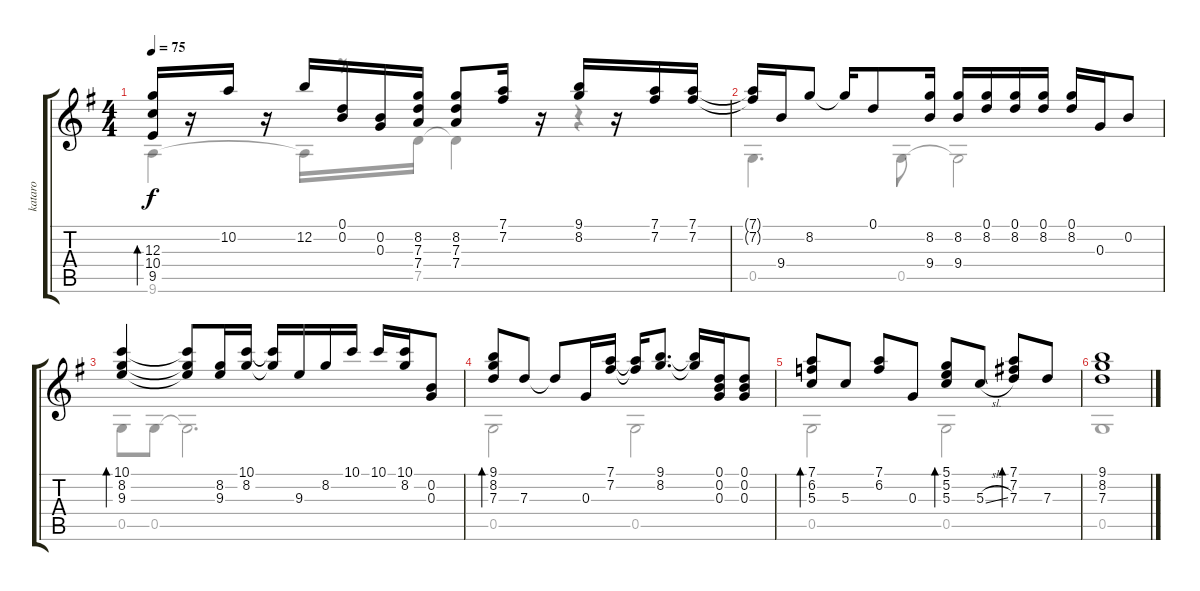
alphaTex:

\track ("kataro" "kataro") {instrument acousticguitarsteel}
\staff {score tabs}
\tuning (D4 B3 G3 D3 G2 C2) {hide}
\voice
\ts (4 4)
\tempo 75
\clef g2
\ks g
(12.3 10.4 9.5).16{bd 60 dy f} r.16 10.2.16 r.16 12.2.16 (0.1 0.2).16 (0.2 0.3).16 (8.2 7.3 7.4).16 (8.2 7.3 7.4).8 (7.1 7.2).16 r.16 (9.1 8.2).16 r.16 (7.1 7.2).16 (7.1 7.2).16 |
(7.1{t} 7.2{t}).16 9.4.16 8.2.8 8.2{t}.16 0.1.8 (8.2 9.4).16 (8.2 9.4).16 (0.1 8.2).16 (0.1 8.2).16 (0.1 8.2).16 (0.1 8.2).16 0.3.16 0.2.8 |
(10.1 8.2 9.3).4{bd 60} (10.1{t} 8.2{t} 9.3{t}).8 (8.2 9.3).16 (10.1 8.2).16 (10.1{t} 8.2{t}).16 9.3.16 8.2.16 10.1.16 10.1.16 (10.1 8.2).16 (0.2 0.3).8 |
(9.1 8.2 7.3).8{bd 60} 7.3.8 7.3{t}.8 0.3.16 (7.1 7.2).16 (7.1{t} 7.2{t}).16 (9.1 8.2).8{d} (9.1{t} 8.2{t}).16 (0.1 0.2 0.3).16 (0.1 0.2 0.3).8 |
(7.1 6.2 5.3).8{bd 60} 5.3.8 (7.1 6.2).8 0.3.8 (5.1 5.2 5.3).8{bd 60} 5.3{sl}.8 (7.1 7.2 7.3).8{bd 60} 7.3.8 |
(9.1 8.2 7.3).1
\voice
\clef g2
\ottava regular
\simile none
\ks g
9.6.4{dy f} 9.6{t}.16 r.8 7.5.16 7.5{t}.4 r.4 |
0.5.4{d} 0.5.8 0.5{t}.2 |
0.5.8 0.5.8 0.5{t}.2{d} |
0.5.2 0.5.2 |
0.5.2 0.5.2 |
0.5.1
